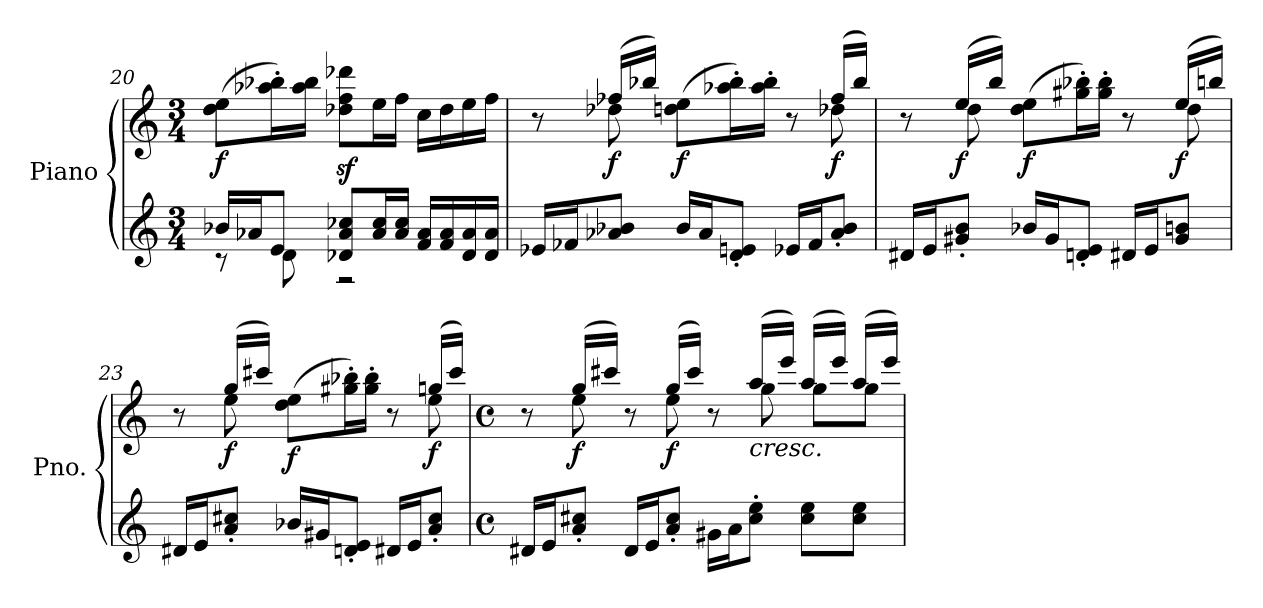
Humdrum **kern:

**kern	**kern	**dynam
*part1	*part1	*part1
*staff2	*staff1	*staff1/2
*I"Piano	*	*
*I'Pno.	*	*
*clefG2	*clefG2	*
*k[]	*k[]	*
*M3/4	*M3/4	*
=20	=20	=20
*^	*	*
!	!	!	!LO:DY:b
16b-X/LL	8r	(>8dd\ 8ee\L	f
16a-X/J	.	.	.
8e/J	8d\	16aa-X\' 16bb-X\'L)	.
.	.	16aa-\ 16bb-\JJ	.
8d-X/ 8a-/ 8cc-X/L	2r	8dd-X\z< 8ff\z< 8ddd-X\z<L	.
16a-/ 16cc-/L	.	16ee\L	.
16a-/ 16cc-/JJ	.	16ff\JJ	.
16f/ 16a-/LL	.	16cc\LL	.
16f/ 16a-/	.	16dd-\	.
16d-/ 16a-/	.	16ee\	.
16d-/ 16a-/JJ	.	16ff\JJ	.
*v	*v	*	*
!!LO:LB:g=z
=21	=21	=21
*	*^	*
16e-X/LL	8r	8ryy	.
16f-X/J	.	.	.
!	!	!	!LO:DY:b
8a-X/ 8b-X/J	(>16ff-X/LL	8dd-X\	f
.	16bb-X/JJ)	.	.
!	!	!	!LO:DY:b
16b-/LL	(>8ddn\ 8ee\L	4.ryy	f
16a-/J	.	.	.
8d/' 8en/'J	16aa-X\' 16bb-\'L)	.	.
.	16aa-\' 16bb-\'JJ	.	.
16e-X/LL	8r	.	.
16f-/J	.	.	.
!	!	!	!LO:DY:b
8a-/' 8b-/'J	(>16ff-/LL	8dd-X\	f
.	16bb-/JJ)	.	.
=22	=22	=22	=22
16d#X/LL	8r	8ryy	.
16e/J	.	.	.
!	!	!	!LO:DY:b
8g#X/' 8b/'J	(>16ee/LL	8dd\	f
.	16bb/JJ)	.	.
!	!	!	!LO:DY:b
16b-X/LL	(>8dd\ 8ee\L	4.ryy	f
16g#/J	.	.	.
8dn/' 8e/'J	16gg#X\' 16bb-X\'L)	.	.
.	16gg#\' 16bb-\'JJ	.	.
16d#X/LL	8r	.	.
16e/J	.	.	.
!	!	!	!LO:DY:b
8g#/ 8bn/J	(>16ee/LL	8dd\	f
.	16bbn/JJ)	.	.
!!LO:LB:g=z	!!
=23	=23	=23	=23
16d#X/LL	8r	8ryy	.
16e/J	.	.	.
!	!	!	!LO:DY:b
8a/' 8cc#X/'J	(>16gg/LL	8ee\	f
.	16ccc#X/JJ)	.	.
!	!	!	!LO:DY:b
16b-X/LL	(>8dd\ 8ee\L	4.ryy	f
16g#X/J	.	.	.
8dn/' 8e/'J	16gg#X\' 16bb-X\'L)	.	.
.	16gg#\' 16bb-\'JJ	.	.
16d#X/LL	8r	.	.
16e/J	.	.	.
!	!	!	!LO:DY:b
8a/' 8cc#/'J	(>16ggn/LL	8ee\	f
.	16ccc#/JJ)	.	.
=24	=24	=24	=24
*M4/4	*M4/4	*	*
*met(c)	*met(c)	*	*
16d#X/LL	8r	8ryy	.
16e/J	.	.	.
!	!	!	!LO:DY:b
8a/' 8cc#X/'J	(>16gg/LL	8ee\	f
.	16ccc#X/JJ)	.	.
16d#/LL	8r	8ryy	.
16e/J	.	.	.
!	!	!	!LO:DY:b
8a/' 8cc#/'J	(>16gg/LL	8ee\	f
.	16ccc#/JJ)	.	.
16g#X\LL	8r	8ryy	.
16a\J	.	.	.
!	!LO:TX:b:i:t=cresc.	!	!
8cc#\' 8ee\'J	(>16aa/LL	8gg\	.
.	16eee/JJ)	.	.
8cc#\ 8ee\L	(>16aa/LL	8gg\L	.
.	16eee/JJ)	.	.
8cc#\ 8ee\J	(>16aa/LL	8gg\J	.
.	16eee/JJ)	.	.
*	*v	*v	*
=	=	=
*-	*-	*-
